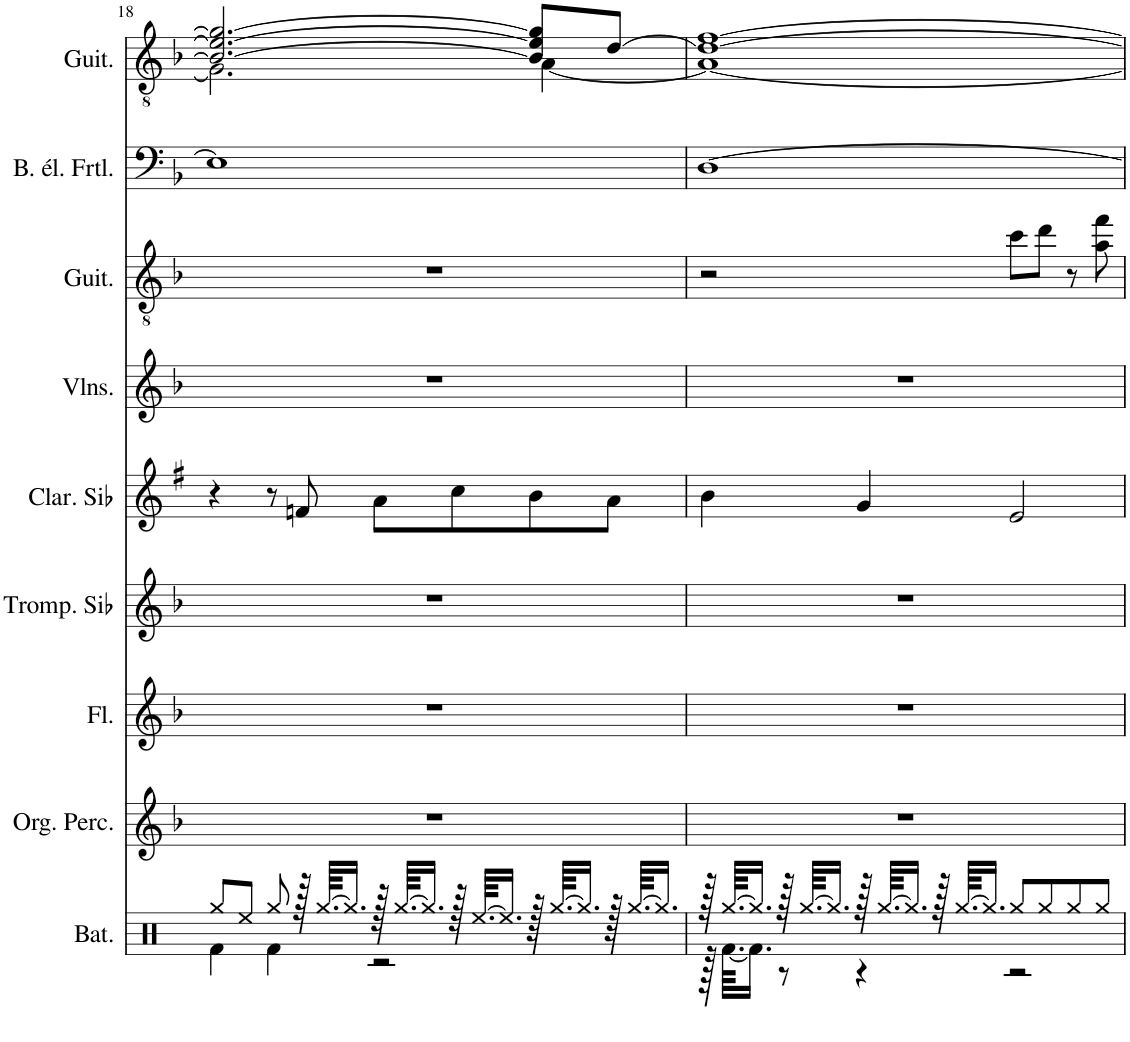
**kern	**kern	**kern	**kern	**kern	**kern	**kern	**kern	**kern
*part9	*part8	*part7	*part6	*part5	*part4	*part3	*part2	*part1
*staff9	*staff8	*staff7	*staff6	*staff5	*staff4	*staff3	*staff2	*staff1
*I"Batterie, Drums	*I"Orgue percussif, Percussive Organ	*I"Flûte, Flute	*I"Trompette en Sib, Trumpet	*I"Clarinette en Sib	*I"Violons, String Ensemble 1	*I"Guitare acoustique, Electric Guitar (jazz)	*I"Basse électrique fretless, Fretless Bass	*I"Guitare classique, Acoustic Guitar (nylon)
*I'Bat.	*I'Org. Perc.	*I'Fl.	*I'Tromp. Sib	*I'Clar. Sib	*I'Vlns.	*I'Guit.	*I'B. él. Frtl.	*I'Guit.
!!LO:PB:g=z
*clefX	*clefG2	*clefG2	*clefG2	*clefG2	*clefG2	*clefGv2	*clefF4	*clefGv2
*	*	*	*Trd1c2	*Trd1c2	*	*	*Trd7c12	*
*k[]	*k[b-]	*k[b-]	*k[b-]	*k[f#]	*k[b-]	*k[b-]	*k[b-]	*k[b-]
*M4/4	*M4/4	*M4/4	*M4/4	*M4/4	*M4/4	*M4/4	*M4/4	*M4/4
=18	=18	=18	=18	=18	=18	=18	=18	=18
*^	*	*	*	*	*	*	*	*^
8Rgg/L	4Rf\	1r	1r	1r	4r	1r	1r	1E-]	2.B-/_ 2.e-/_ 2.g/_	2.G\]
8Ree/J	.	.	.	.	.	.	.	.	.	.
8Rgg/	4Rf\	.	.	.	8r	.	.	.	.	.
128r	.	.	.	.	8fn/	.	.	.	.	.
[64.Rgg/KKLL	.	.	.	.	.	.	.	.	.	.
16.Rgg/JJ]	.	.	.	.	.	.	.	.	.	.
128r	2r	.	.	.	8a\L	.	.	.	.	.
[64.Rgg/KKLL	.	.	.	.	.	.	.	.	.	.
16.Rgg/JJ]	.	.	.	.	.	.	.	.	.	.
128r	.	.	.	.	8cc\	.	.	.	.	.
[64.Ree/KKLL	.	.	.	.	.	.	.	.	.	.
16.Ree/JJ]	.	.	.	.	.	.	.	.	.	.
128r	.	.	.	.	8b\	.	.	.	8B-/] 8e-/] 8g/]L	[4A\
[64.Rgg/KKLL	.	.	.	.	.	.	.	.	.	.
16.Rgg/JJ]	.	.	.	.	.	.	.	.	.	.
128r	.	.	.	.	8a\J	.	.	.	[8d/J	.
[64.Rgg/KKLL	.	.	.	.	.	.	.	.	.	.
16.Rgg/JJ]	.	.	.	.	.	.	.	.	.	.
=19	=19	=19	=19	=19	=19	=19	=19	=19	=19	=19
128r	128r	1r	1r	1r	4b\	1r	2r	[1D	1d_ [1f	1A_
[64.Rgg/KKLL	[64.Rf\KKLL	.	.	.	.	.	.	.	.	.
16.Rgg/JJ]	16.Rf\JJ]	.	.	.	.	.	.	.	.	.
128r	8r	.	.	.	.	.	.	.	.	.
[64.Rgg/KKLL	.	.	.	.	.	.	.	.	.	.
16.Rgg/JJ]	.	.	.	.	.	.	.	.	.	.
128r	4r	.	.	.	4g/	.	.	.	.	.
[64.Rgg/KKLL	.	.	.	.	.	.	.	.	.	.
16.Rgg/JJ]	.	.	.	.	.	.	.	.	.	.
128r	.	.	.	.	.	.	.	.	.	.
[64.Rgg/KKLL	.	.	.	.	.	.	.	.	.	.
16.Rgg/JJ]	.	.	.	.	.	.	.	.	.	.
8Rgg/L	2r	.	.	.	2e/	.	8cc\L	.	.	.
8Rgg/	.	.	.	.	.	.	8dd\J	.	.	.
8Rgg/	.	.	.	.	.	.	8r	.	.	.
8Rgg/J	.	.	.	.	.	.	8a\ 8ff\	.	.	.
*v	*v	*	*	*	*	*	*	*	*v	*v
=	=	=	=	=	=	=	=	=
*-	*-	*-	*-	*-	*-	*-	*-	*-
